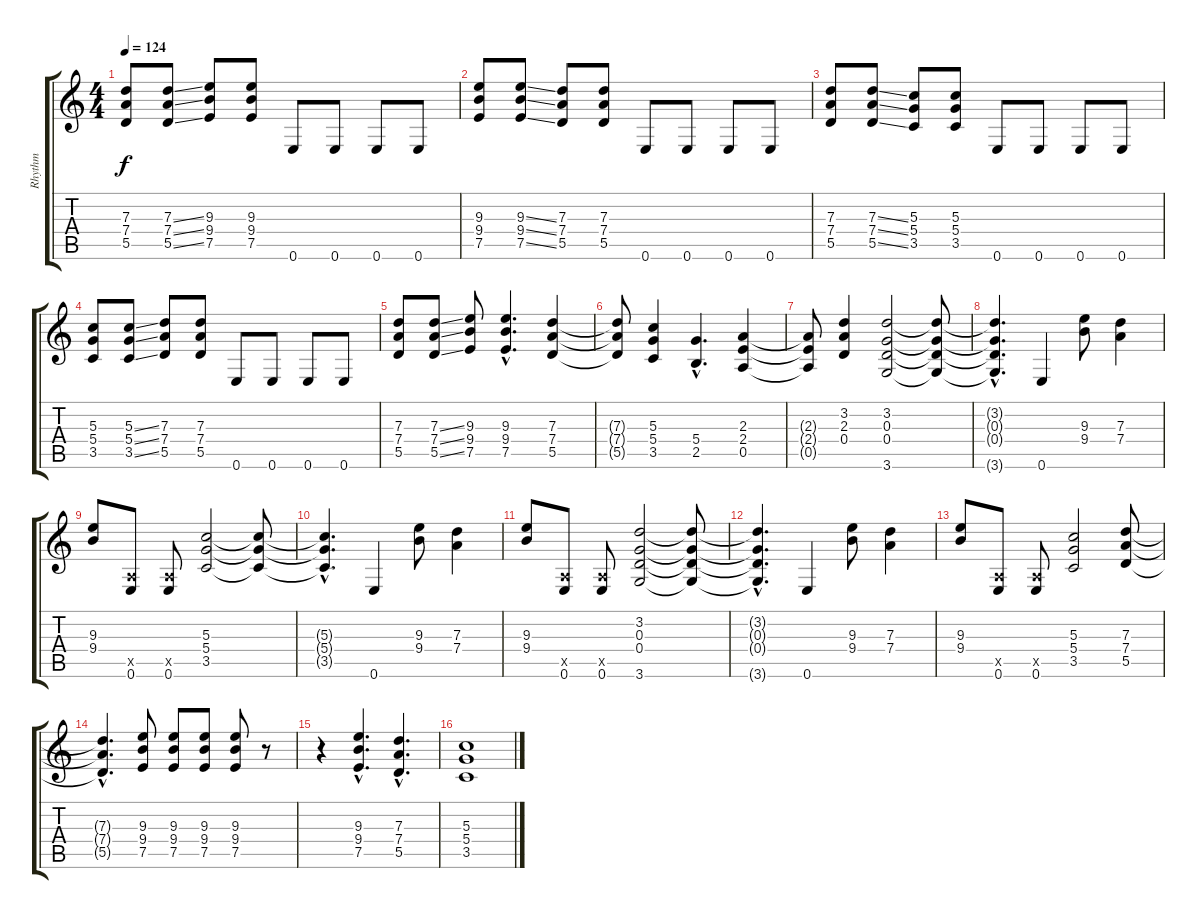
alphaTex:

\track ("Rhythm" "Rhythm") {instrument overdrivenguitar}
\staff {score tabs}
\tuning (E4 B3 G3 D3 A2 E2) {hide}
\ts (4 4)
\tempo 124
\clef g2
\ks c
(7.3 7.4 5.5).8{dy f} (7.3{ss} 7.4{ss} 5.5{ss}).8 (9.3 9.4 7.5).8 (9.3 9.4 7.5).8 0.6.8 0.6.8 0.6.8 0.6.8 |
(9.3 9.4 7.5).8 (9.3{ss} 9.4{ss} 7.5{ss}).8 (7.3 7.4 5.5).8 (7.3 7.4 5.5).8 0.6.8 0.6.8 0.6.8 0.6.8 |
(7.3 7.4 5.5).8 (7.3{ss} 7.4{ss} 5.5{ss}).8 (5.3 5.4 3.5).8 (5.3 5.4 3.5).8 0.6.8 0.6.8 0.6.8 0.6.8 |
(5.3 5.4 3.5).8 (5.3{ss} 5.4{ss} 3.5{ss}).8 (7.3 7.4 5.5).8 (7.3 7.4 5.5).8 0.6.8 0.6.8 0.6.8 0.6.8 |
(7.3 7.4 5.5).8 (7.3{ss} 7.4{ss} 5.5{ss}).8 (9.3 9.4 7.5).8 (9.3{hac} 9.4{hac} 7.5{hac}).4{d} (7.3 7.4 5.5).4 |
(7.3{t} 7.4{t} 5.5{t}).8 (5.3 5.4 3.5).4 (5.4{hac} 2.5{hac}).4{d} (2.3 2.4 0.5).4 |
(2.3{t} 2.4{t} 0.5{t}).8 (3.2 2.3 0.4).4 (3.2 0.3 0.4 3.6).2 (3.2{t} 0.3{t} 0.4{t} 3.6{t}).8 |
(3.2{hac t} 0.3{hac t} 0.4{hac t} 3.6{hac t}).4{d} 0.6.4 (9.3 9.4).8 (7.3 7.4).4 |
(9.3 9.4).8 (0.5{x} 0.6).8 (0.5{x} 0.6).8 (5.3 5.4 3.5).2 (5.3{t} 5.4{t} 3.5{t}).8 |
(5.3{hac t} 5.4{hac t} 3.5{hac t}).4{d} 0.6.4 (9.3 9.4).8 (7.3 7.4).4 |
(9.3 9.4).8 (0.5{x} 0.6).8 (0.5{x} 0.6).8 (3.2 0.3 0.4 3.6).2 (3.2{t} 0.3{t} 0.4{t} 3.6{t}).8 |
(3.2{hac t} 0.3{hac t} 0.4{hac t} 3.6{hac t}).4{d} 0.6.4 (9.3 9.4).8 (7.3 7.4).4 |
(9.3 9.4).8 (0.5{x} 0.6).8 (0.5{x} 0.6).8 (5.3 5.4 3.5).2 (7.3 7.4 5.5).8 |
(7.3{t} 7.4{hac t} 5.5{hac t}).4{d} (9.3 9.4 7.5).8 (9.3 9.4 7.5).8 (9.3 9.4 7.5).8 (9.3 9.4 7.5).8 r.8 |
r.4 (9.3{hac} 9.4{hac} 7.5{hac}).4{d} (7.3{hac} 7.4{hac} 5.5{hac}).4{d} |
(5.3 5.4 3.5).1
